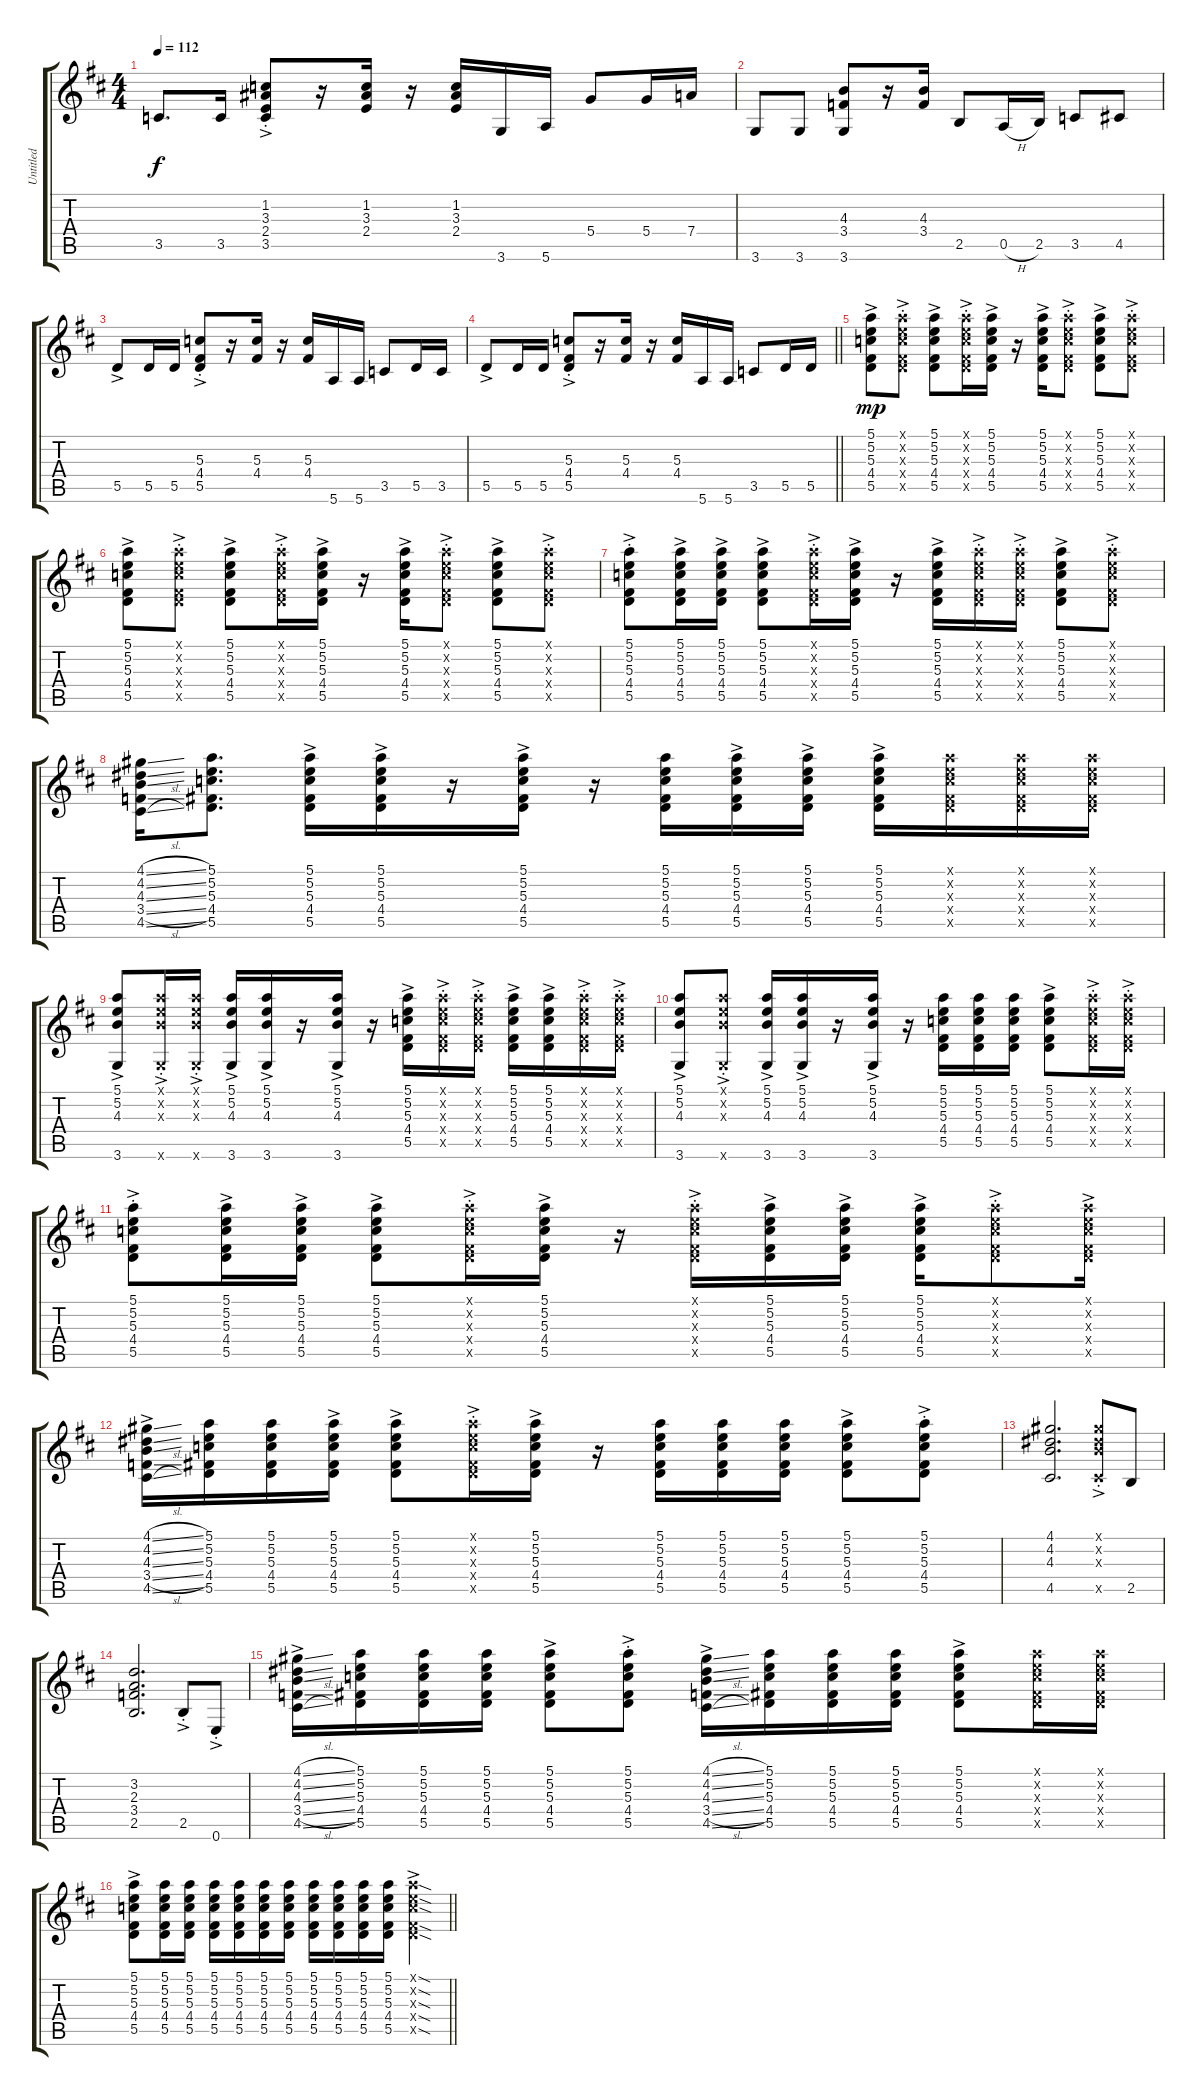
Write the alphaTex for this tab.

\track ("Untitled" "Untitled") {instrument distortionguitar}
\staff {score tabs}
\tuning (E4 B3 G3 D3 A2 E2) {hide}
\ts (4 4)
\tempo 112
\clef g2
\ks d
3.5.8{d dy f} 3.5.16 (1.2{ac st} 3.3{ac st} 2.4{ac st} 3.5{ac st}).8 r.16 (1.2 3.3 2.4).16 r.16 (1.2 3.3 2.4).16 3.6.16 5.6.16 5.4.8 5.4.16 7.4.16 |
3.6.8 3.6.8 (4.3 3.4 3.6).8 r.16 (4.3 3.4).16 2.5.8 0.5{h}.16 2.5.16 3.5.8 4.5.8 |
5.5{ac}.8 5.5.16 5.5.16 (5.3{ac st} 4.4{ac st} 5.5{ac st}).8 r.16 (5.3 4.4).16 r.16 (5.3 4.4).16 5.6.16 5.6.16 3.5.8 5.5.16 3.5.16 |
\barLineRight lightlight
5.5{ac}.8 5.5.16 5.5.16 (5.3{ac st} 4.4{ac st} 5.5{ac st}).8 r.16 (5.3 4.4).16 r.16 (5.3 4.4).16 5.6.16 5.6.16 3.5.8 5.5.16 5.5.16 |
\section ("" "")
(5.1{ac} 5.2{ac} 5.3{ac} 4.4{ac} 5.5{ac}).8{dy mp} (5.1{ac st x} 5.2{ac st x} 5.3{ac st x} 4.4{ac st x} 5.5{ac st x}).8 (5.1{ac} 5.2{ac} 5.3{ac} 4.4{ac} 5.5{ac}).8 (5.1{ac st x} 5.2{ac st x} 5.3{ac st x} 4.4{ac st x} 5.5{ac st x}).16 (5.1{ac} 5.2{ac} 5.3{ac} 4.4{ac} 5.5{ac}).16 r.16 (5.1{ac} 5.2{ac} 5.3{ac} 4.4{ac} 5.5{ac}).16 (5.1{ac st x} 5.2{ac st x} 5.3{ac st x} 4.4{ac st x} 5.5{ac st x}).8 (5.1{ac} 5.2{ac} 5.3{ac} 4.4{ac} 5.5{ac}).8 (5.1{ac st x} 5.2{ac st x} 5.3{ac st x} 4.4{ac st x} 5.5{ac st x}).8 |
(5.1{ac} 5.2{ac} 5.3{ac} 4.4{ac} 5.5{ac}).8 (5.1{ac st x} 5.2{ac st x} 5.3{ac st x} 4.4{ac st x} 5.5{ac st x}).8 (5.1{ac} 5.2{ac} 5.3{ac} 4.4{ac} 5.5{ac}).8 (5.1{ac st x} 5.2{ac st x} 5.3{ac st x} 4.4{ac st x} 5.5{ac st x}).16 (5.1{ac} 5.2{ac} 5.3{ac} 4.4{ac} 5.5{ac}).16 r.16 (5.1{ac} 5.2{ac} 5.3{ac} 4.4{ac} 5.5{ac}).16 (5.1{ac st x} 5.2{ac st x} 5.3{ac st x} 4.4{ac st x} 5.5{ac st x}).8 (5.1{ac} 5.2{ac} 5.3{ac} 4.4{ac} 5.5{ac}).8 (5.1{ac st x} 5.2{ac st x} 5.3{ac st x} 4.4{ac st x} 5.5{ac st x}).8 |
(5.1{ac st} 5.2{ac st} 5.3{ac st} 4.4{ac st} 5.5{ac st}).8 (5.1{ac} 5.2{ac} 5.3{ac} 4.4{ac} 5.5{ac}).16 (5.1{ac} 5.2{ac} 5.3{ac} 4.4{ac} 5.5{ac}).16 (5.1{ac} 5.2{ac} 5.3{ac} 4.4{ac} 5.5{ac}).8 (5.1{ac st x} 5.2{ac st x} 5.3{ac st x} 4.4{ac st x} 5.5{ac st x}).16 (5.1{ac} 5.2{ac} 5.3{ac} 4.4{ac} 5.5{ac}).16 r.16 (5.1{ac} 5.2{ac} 5.3{ac} 4.4{ac} 5.5{ac}).16 (5.1{ac st x} 5.2{ac st x} 5.3{ac st x} 4.4{ac st x} 5.5{ac st x}).16 (5.1{ac st x} 5.2{ac st x} 5.3{ac st x} 4.4{ac st x} 5.5{ac st x}).16 (5.1{ac} 5.2{ac} 5.3{ac} 4.4{ac} 5.5{ac}).8 (5.1{ac st x} 5.2{ac st x} 5.3{ac st x} 4.4{ac st x} 5.5{ac st x}).8 |
(4.1{sl} 4.2{sl} 4.3{sl} 3.4{sl} 4.5{sl}).16 (5.1 5.2 5.3 4.4 5.5).8{d} (5.1{ac} 5.2{ac} 5.3{ac} 4.4{ac} 5.5{ac}).16 (5.1{ac} 5.2{ac} 5.3{ac} 4.4{ac} 5.5{ac}).16 r.16 (5.1{ac} 5.2{ac} 5.3{ac} 4.4{ac} 5.5{ac}).16 r.16 (5.1 5.2 5.3 4.4 5.5).16 (5.1{ac} 5.2{ac} 5.3{ac} 4.4{ac} 5.5{ac}).16 (5.1{ac} 5.2{ac} 5.3{ac} 4.4{ac} 5.5{ac}).16 (5.1{ac} 5.2{ac} 5.3{ac} 4.4{ac} 5.5{ac}).16 (5.1{x} 5.2{x} 5.3{x} 4.4{x} 5.5{x}).16 (5.1{x} 5.2{x} 5.3{x} 4.4{x} 5.5{x}).16 (5.1{x} 5.2{x} 5.3{x} 4.4{x} 5.5{x}).16 |
(5.1{ac} 5.2{ac} 4.3{ac} 3.6{ac}).8 (5.1{ac st x} 5.2{ac st x} 4.3{ac st x} 3.6{ac st x}).16 (5.1{ac st x} 5.2{ac st x} 4.3{ac st x} 3.6{ac st x}).16 (5.1{ac} 5.2{ac} 4.3{ac} 3.6{ac}).16 (5.1{ac} 5.2{ac} 4.3{ac} 3.6{ac}).16 r.16 (5.1{ac} 5.2{ac} 4.3{ac} 3.6{ac}).16 r.16 (5.1{ac} 5.2{ac} 5.3{ac} 4.4{ac} 5.5{ac}).16 (5.1{ac st x} 5.2{ac st x} 5.3{ac st x} 4.4{ac st x} 5.5{ac st x}).16 (5.1{ac st x} 5.2{ac st x} 5.3{ac st x} 4.4{ac st x} 5.5{ac st x}).16 (5.1{ac} 5.2{ac} 5.3{ac} 4.4{ac} 5.5{ac}).16 (5.1{ac} 5.2{ac} 5.3{ac} 4.4{ac} 5.5{ac}).16 (5.1{ac st x} 5.2{ac st x} 5.3{ac st x} 4.4{ac st x} 5.5{ac st x}).16 (5.1{ac st x} 5.2{ac st x} 5.3{ac st x} 4.4{ac st x} 5.5{ac st x}).16 |
(5.1{ac} 5.2{ac} 4.3{ac} 3.6{ac}).8 (5.1{ac st x} 5.2{ac st x} 4.3{ac st x} 3.6{ac st x}).8 (5.1{ac} 5.2{ac} 4.3{ac} 3.6{ac}).16 (5.1{ac} 5.2{ac} 4.3{ac} 3.6{ac}).16 r.16 (5.1{ac} 5.2{ac} 4.3{ac} 3.6{ac}).16 r.16 (5.1 5.2 5.3 4.4 5.5).16 (5.1 5.2 5.3 4.4 5.5).16 (5.1 5.2 5.3 4.4 5.5).16 (5.1{ac} 5.2{ac} 5.3{ac} 4.4{ac} 5.5{ac}).8 (5.1{ac st x} 5.2{ac st x} 5.3{ac st x} 4.4{ac st x} 5.5{ac st x}).16 (5.1{ac st x} 5.2{ac st x} 5.3{ac st x} 4.4{ac st x} 5.5{ac st x}).16 |
(5.1{ac st} 5.2{ac st} 5.3{ac st} 4.4{ac st} 5.5{ac st}).8 (5.1{ac} 5.2{ac} 5.3{ac} 4.4{ac} 5.5{ac}).16 (5.1{ac} 5.2{ac} 5.3{ac} 4.4{ac} 5.5{ac}).16 (5.1{ac} 5.2{ac} 5.3{ac} 4.4{ac} 5.5{ac}).8 (5.1{ac st x} 5.2{ac st x} 5.3{ac st x} 4.4{ac st x} 5.5{ac st x}).16 (5.1{ac} 5.2{ac} 5.3{ac} 4.4{ac} 5.5{ac}).16 r.16 (5.1{ac st x} 5.2{ac st x} 5.3{ac st x} 4.4{ac st x} 5.5{ac st x}).16 (5.1{ac} 5.2{ac} 5.3{ac} 4.4{ac} 5.5{ac}).16 (5.1{ac} 5.2{ac} 5.3{ac} 4.4{ac} 5.5{ac}).16 (5.1{ac} 5.2{ac} 5.3{ac} 4.4{ac} 5.5{ac}).16 (5.1{ac st x} 5.2{ac st x} 5.3{ac st x} 4.4{ac st x} 5.5{ac st x}).8 (5.1{ac x} 5.2{ac x} 5.3{ac x} 4.4{ac x} 5.5{ac x}).16 |
(4.1{sl ac} 4.2{sl ac} 4.3{sl ac} 3.4{sl ac} 4.5{sl ac}).16 (5.1 5.2 5.3 4.4 5.5).16 (5.1 5.2 5.3 4.4 5.5).16 (5.1{ac} 5.2{ac} 5.3{ac} 4.4{ac} 5.5{ac}).16 (5.1{ac} 5.2{ac} 5.3{ac} 4.4{ac} 5.5{ac}).8 (5.1{ac st x} 5.2{ac st x} 5.3{ac st x} 4.4{ac st x} 5.5{ac st x}).16 (5.1{ac} 5.2{ac} 5.3{ac} 4.4{ac} 5.5{ac}).16 r.16 (5.1 5.2 5.3 4.4 5.5).16 (5.1 5.2 5.3 4.4 5.5).16 (5.1 5.2 5.3 4.4 5.5).16 (5.1{ac} 5.2{ac} 5.3{ac} 4.4{ac} 5.5{ac}).8 (5.1{ac st} 5.2{ac st} 5.3{ac st} 4.4{ac st} 5.5{ac st}).8 |
(4.1 4.2 4.3 4.5).2{d} (4.1{ac st x} 4.2{ac st x} 4.3{ac st x} 4.5{ac st x}).8 2.5.8 |
(3.2 2.3 3.4 2.5).2{d} 2.5{ac st}.8 0.6{ac st}.8 |
(4.1{sl ac} 4.2{sl ac} 4.3{sl ac} 3.4{sl ac} 4.5{sl ac}).16 (5.1 5.2 5.3 4.4 5.5).16 (5.1 5.2 5.3 4.4 5.5).16 (5.1 5.2 5.3 4.4 5.5).16 (5.1{ac} 5.2{ac} 5.3{ac} 4.4{ac} 5.5{ac}).8 (5.1{ac st} 5.2{ac st} 5.3{ac st} 4.4{ac st} 5.5{ac st}).8 (4.1{sl ac} 4.2{sl ac} 4.3{sl ac} 3.4{sl ac} 4.5{sl ac}).16 (5.1 5.2 5.3 4.4 5.5).16 (5.1 5.2 5.3 4.4 5.5).16 (5.1 5.2 5.3 4.4 5.5).16 (5.1{ac} 5.2{ac} 5.3{ac} 4.4{ac} 5.5{ac}).8 (5.1{x} 5.2{x} 5.3{x} 4.4{x} 5.5{x}).16 (5.1{x} 5.2{x} 5.3{x} 4.4{x} 5.5{x}).16 |
\barLineRight lightlight
(5.1{ac} 5.2{ac} 5.3{ac} 4.4{ac} 5.5{ac}).8 (5.1 5.2 5.3 4.4 5.5).16 (5.1 5.2 5.3 4.4 5.5).16 (5.1 5.2 5.3 4.4 5.5).16 (5.1 5.2 5.3 4.4 5.5).16 (5.1 5.2 5.3 4.4 5.5).16 (5.1 5.2 5.3 4.4 5.5).16 (5.1 5.2 5.3 4.4 5.5).16 (5.1 5.2 5.3 4.4 5.5).16 (5.1 5.2 5.3 4.4 5.5).16 (5.1 5.2 5.3 4.4 5.5).16 (5.1{sod ac x} 5.2{sod ac x} 5.3{sod ac x} 4.4{sod ac x} 5.5{sod ac x}).4
